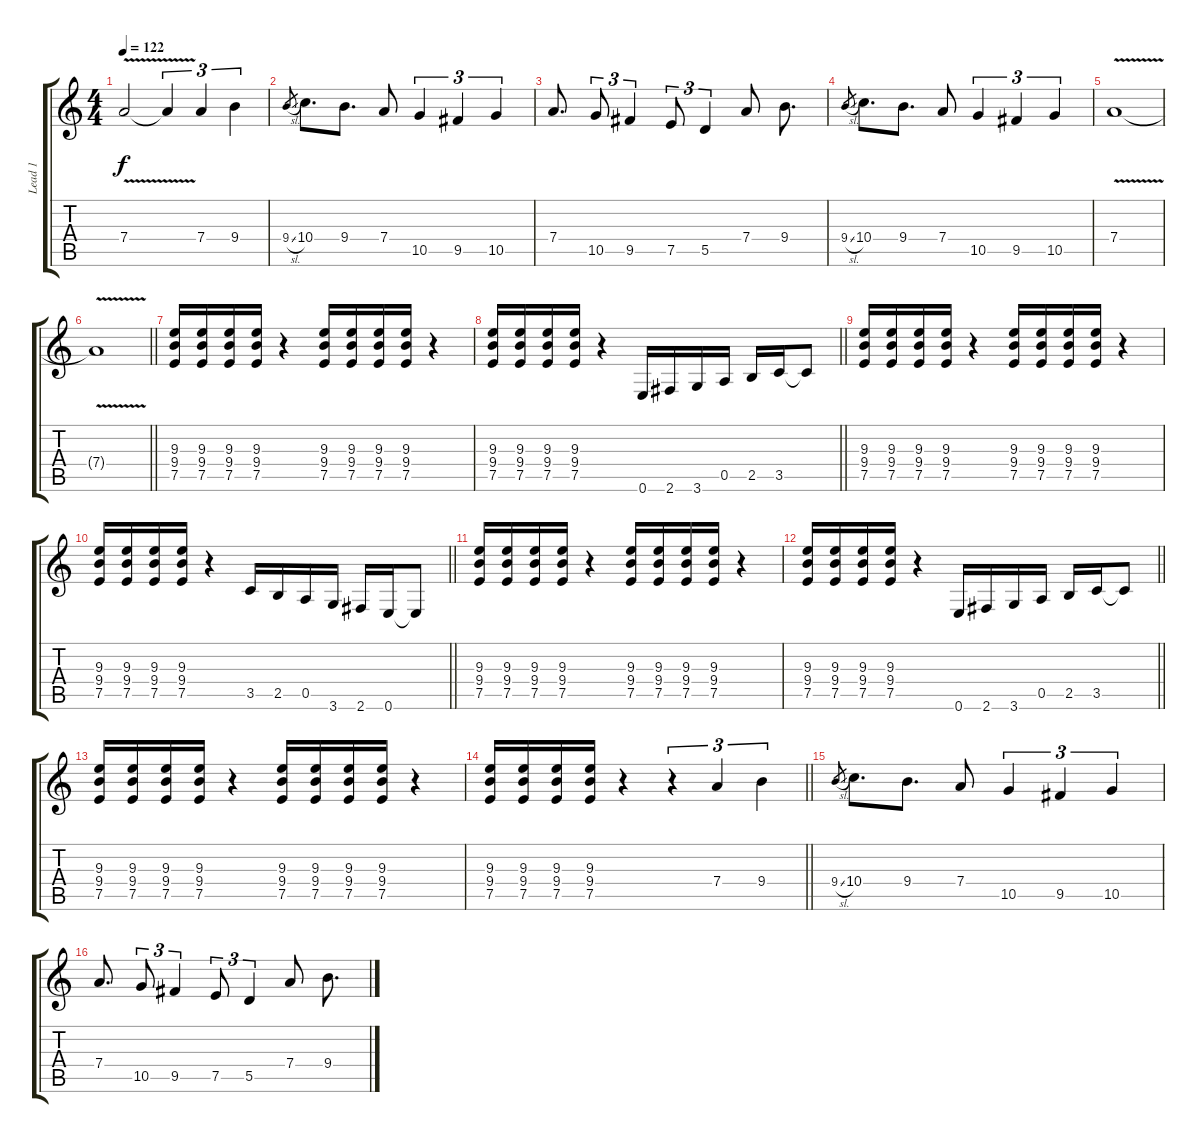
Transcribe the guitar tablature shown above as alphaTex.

\track ("Lead 1" "Lead 1") {instrument overdrivenguitar}
\staff {score tabs}
\tuning (E4 B3 G3 D3 A2 E2) {hide}
\ts (4 4)
\tempo 122
\clef g2
\ks c
7.4{v}.2{dy f} 7.4{t}.4{tu (3 2)} 7.4.4{tu (3 2)} 9.4.4{tu (3 2)} |
9.4{sl}.8{gr} 10.4.8{d} 9.4.8{d} 7.4.8 10.5.4{tu (3 2)} 9.5.4{tu (3 2)} 10.5.4{tu (3 2)} |
7.4.8{d} 10.5.8{tu (3 2)} 9.5.4{tu (3 2)} 7.5.8{tu (3 2)} 5.5.4{tu (3 2)} 7.4.8 9.4.8{d} |
9.4{sl}.8{gr} 10.4.8{d} 9.4.8{d} 7.4.8 10.5.4{tu (3 2)} 9.5.4{tu (3 2)} 10.5.4{tu (3 2)} |
7.4{v}.1 |
\barLineRight lightlight
7.4{t}.1 |
(9.3 9.4 7.5).16 (9.3 9.4 7.5).16 (9.3 9.4 7.5).16 (9.3 9.4 7.5).16 r.4 (9.3 9.4 7.5).16 (9.3 9.4 7.5).16 (9.3 9.4 7.5).16 (9.3 9.4 7.5).16 r.4 |
\barLineRight lightlight
(9.3 9.4 7.5).16 (9.3 9.4 7.5).16 (9.3 9.4 7.5).16 (9.3 9.4 7.5).16 r.4 0.6.16 2.6.16 3.6.16 0.5.16 2.5.16 3.5.16 3.5{t}.8 |
(9.3 9.4 7.5).16 (9.3 9.4 7.5).16 (9.3 9.4 7.5).16 (9.3 9.4 7.5).16 r.4 (9.3 9.4 7.5).16 (9.3 9.4 7.5).16 (9.3 9.4 7.5).16 (9.3 9.4 7.5).16 r.4 |
\barLineRight lightlight
(9.3 9.4 7.5).16 (9.3 9.4 7.5).16 (9.3 9.4 7.5).16 (9.3 9.4 7.5).16 r.4 3.5.16 2.5.16 0.5.16 3.6.16 2.6.16 0.6.16 0.6{t}.8 |
(9.3 9.4 7.5).16 (9.3 9.4 7.5).16 (9.3 9.4 7.5).16 (9.3 9.4 7.5).16 r.4 (9.3 9.4 7.5).16 (9.3 9.4 7.5).16 (9.3 9.4 7.5).16 (9.3 9.4 7.5).16 r.4 |
\barLineRight lightlight
(9.3 9.4 7.5).16 (9.3 9.4 7.5).16 (9.3 9.4 7.5).16 (9.3 9.4 7.5).16 r.4 0.6.16 2.6.16 3.6.16 0.5.16 2.5.16 3.5.16 3.5{t}.8 |
(9.3 9.4 7.5).16 (9.3 9.4 7.5).16 (9.3 9.4 7.5).16 (9.3 9.4 7.5).16 r.4 (9.3 9.4 7.5).16 (9.3 9.4 7.5).16 (9.3 9.4 7.5).16 (9.3 9.4 7.5).16 r.4 |
\barLineRight lightlight
(9.3 9.4 7.5).16 (9.3 9.4 7.5).16 (9.3 9.4 7.5).16 (9.3 9.4 7.5).16 r.4 r.4{tu (3 2)} 7.4.4{tu (3 2)} 9.4.4{tu (3 2)} |
9.4{sl}.8{gr} 10.4.8{d} 9.4.8{d} 7.4.8 10.5.4{tu (3 2)} 9.5.4{tu (3 2)} 10.5.4{tu (3 2)} |
7.4.8{d} 10.5.8{tu (3 2)} 9.5.4{tu (3 2)} 7.5.8{tu (3 2)} 5.5.4{tu (3 2)} 7.4.8 9.4.8{d}
